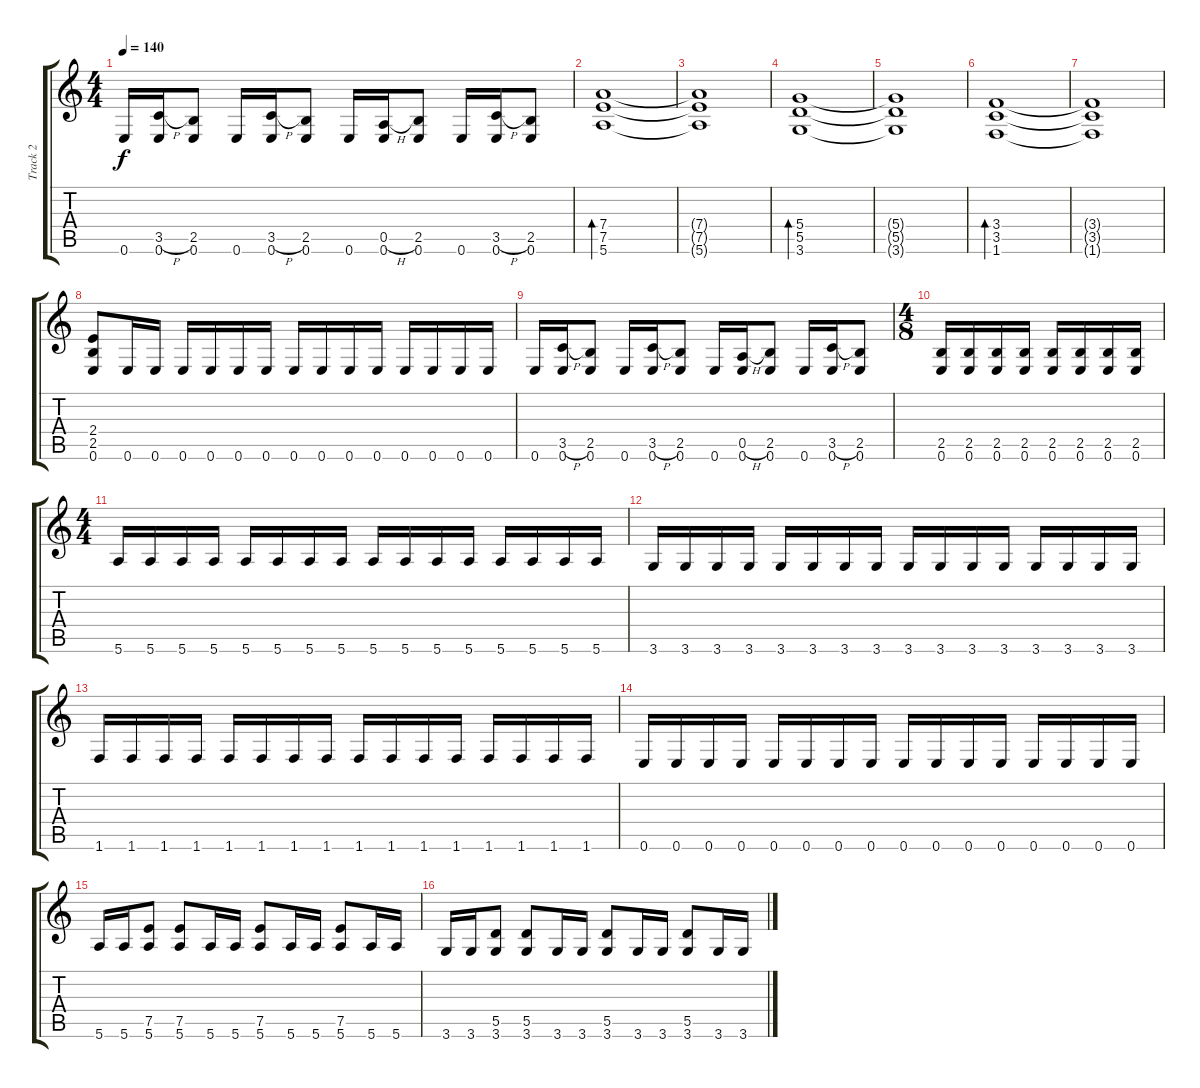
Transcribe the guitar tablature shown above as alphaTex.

\track ("Track 2" "Track 2") {instrument distortionguitar}
\staff {score tabs}
\tuning (E4 B3 G3 D3 A2 E2) {hide}
\ts (4 4)
\tempo 140
\clef g2
\ks c
0.6.16{dy f} (3.5{h} 0.6).16 (2.5 0.6).8 0.6.16 (3.5{h} 0.6).16 (2.5 0.6).8 0.6.16 (0.5{h} 0.6).16 (2.5 0.6).8 0.6.16 (3.5{h} 0.6).16 (2.5 0.6).8 |
(7.4 7.5 5.6).1{bd 480} |
(7.4{t} 7.5{t} 5.6{t}).1 |
(5.4 5.5 3.6).1{bd 480} |
(5.4{t} 5.5{t} 3.6{t}).1 |
(3.4 3.5 1.6).1{bd 480} |
(3.4{t} 3.5{t} 1.6{t}).1 |
(2.4 2.5 0.6).8 0.6.16 0.6.16 0.6.16 0.6.16 0.6.16 0.6.16 0.6.16 0.6.16 0.6.16 0.6.16 0.6.16 0.6.16 0.6.16 0.6.16 |
0.6.16 (3.5{h} 0.6).16 (2.5 0.6).8 0.6.16 (3.5{h} 0.6).16 (2.5 0.6).8 0.6.16 (0.5{h} 0.6).16 (2.5 0.6).8 0.6.16 (3.5{h} 0.6).16 (2.5 0.6).8 |
\ts (4 8)
(2.5 0.6).16 (2.5 0.6).16 (2.5 0.6).16 (2.5 0.6).16 (2.5 0.6).16 (2.5 0.6).16 (2.5 0.6).16 (2.5 0.6).16 |
\ts (4 4)
5.6.16 5.6.16 5.6.16 5.6.16 5.6.16 5.6.16 5.6.16 5.6.16 5.6.16 5.6.16 5.6.16 5.6.16 5.6.16 5.6.16 5.6.16 5.6.16 |
3.6.16 3.6.16 3.6.16 3.6.16 3.6.16 3.6.16 3.6.16 3.6.16 3.6.16 3.6.16 3.6.16 3.6.16 3.6.16 3.6.16 3.6.16 3.6.16 |
1.6.16 1.6.16 1.6.16 1.6.16 1.6.16 1.6.16 1.6.16 1.6.16 1.6.16 1.6.16 1.6.16 1.6.16 1.6.16 1.6.16 1.6.16 1.6.16 |
0.6.16 0.6.16 0.6.16 0.6.16 0.6.16 0.6.16 0.6.16 0.6.16 0.6.16 0.6.16 0.6.16 0.6.16 0.6.16 0.6.16 0.6.16 0.6.16 |
5.6.16{volume 16} 5.6.16 (7.5 5.6).8 (7.5 5.6).8 5.6.16 5.6.16 (7.5 5.6).8 5.6.16 5.6.16 (7.5 5.6).8 5.6.16 5.6.16 |
3.6.16 3.6.16 (5.5 3.6).8 (5.5 3.6).8 3.6.16 3.6.16 (5.5 3.6).8 3.6.16 3.6.16 (5.5 3.6).8 3.6.16 3.6.16
